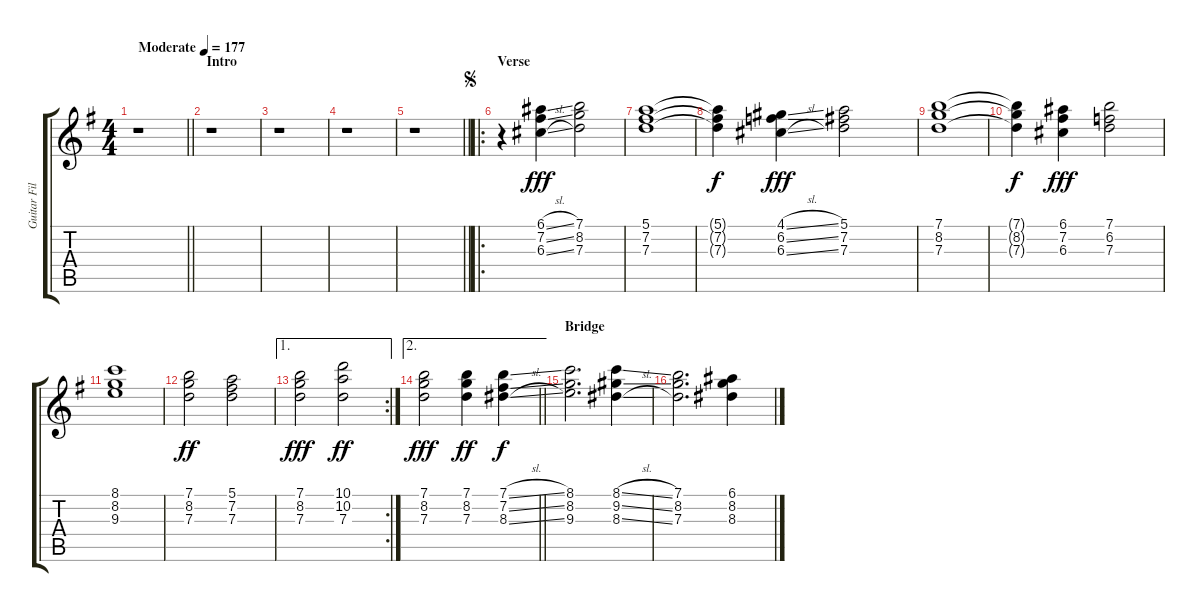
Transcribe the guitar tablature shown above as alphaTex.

\track ("Guitar Fills" "Guitar Fil") {instrument overdrivenguitar}
\staff {score tabs}
\tuning (E4 B3 G3 D3 A2 E2) {hide}
\ts (4 4)
\tempo (177 "Moderate")
\clef g2
\barLineRight lightlight
\ks g
r.1{dy fff instrument overdrivenguitar} |
\section ("" "Intro")
r.1 |
r.1 |
r.1 |
\barLineRight lightlight
r.1 |
\ro
\section ("" "Verse")
\jump segno
r.4 (6.1{sl} 7.2{sl} 6.3{sl}).4 (7.1 8.2 7.3).2 |
(5.1 7.2 7.3).1 |
(5.1{t} 7.2{t} 7.3{t}).4{dy f} (4.1{sl} 6.2{sl} 6.3{sl}).4{dy fff} (5.1 7.2 7.3).2 |
(7.1 8.2 7.3).1 |
(7.1{t} 8.2{t} 7.3{t}).4{dy f} (6.1 7.2 6.3).4{dy fff} (7.1 6.2 7.3).2 |
(8.1 8.2 9.3).1 |
(7.1 8.2 7.3).2{dy ff} (5.1 7.2 7.3).2 |
\ae 1
\rc 2
(7.1 8.2 7.3).2{dy fff} (10.1 10.2 7.3).2{dy ff} |
\ae 2
\barLineRight lightlight
(7.1 8.2 7.3).2{dy fff} (7.1 8.2 7.3).4{dy ff} (7.1{sl} 7.2{sl} 8.3{sl}).4{dy f} |
\section ("" "Bridge")
(8.1 8.2 9.3).2{d} (8.1{sl} 9.2{sl} 8.3{sl}).4 |
(7.1 8.2 7.3).2{d} (6.1{sl} 8.2{sl} 8.3{sl}).4
